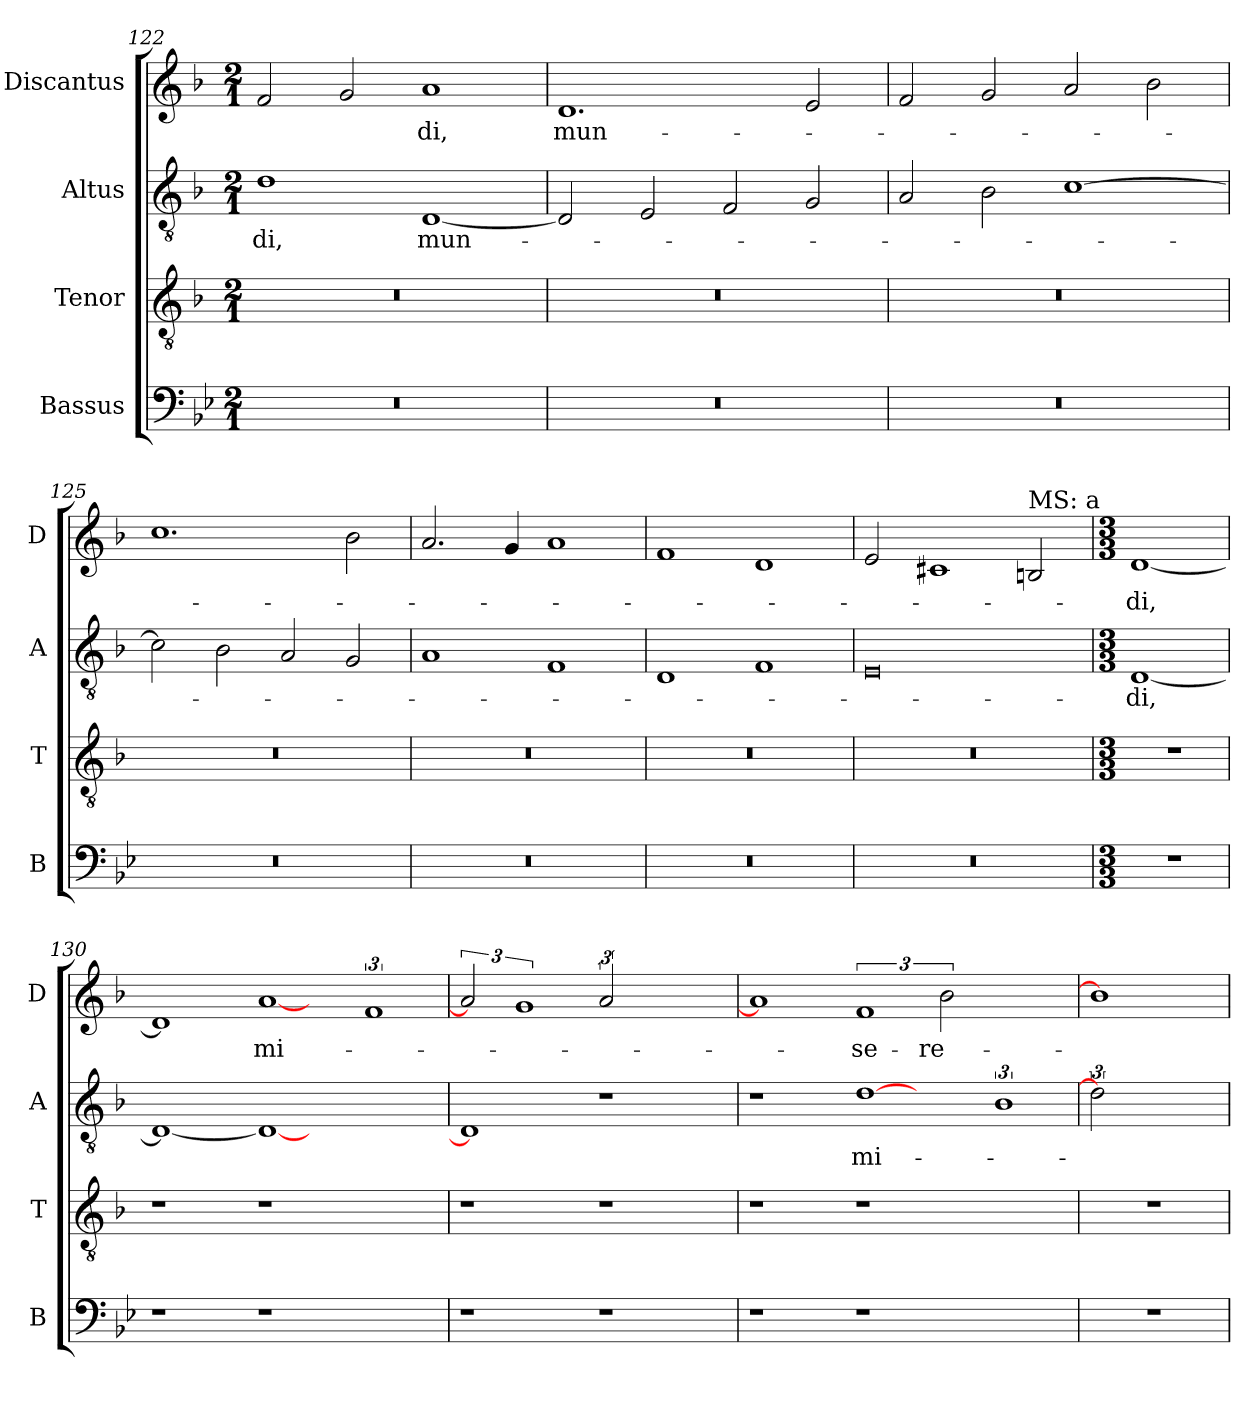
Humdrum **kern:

**kern	**kern	**kern	**text	**kern	**text
*part4	*part3	*part2	*part2	*part1	*part1
*staff4	*staff3	*staff2	*staff2	*staff1	*staff1
*I"Bassus	*I"Tenor	*I"Altus	*	*I"Discantus	*
*I'B	*I'T	*I'A	*	*I'D	*
*clefF4	*clefGv2	*clefGv2	*	*clefG2	*
*k[b-e-]	*k[b-]	*k[b-]	*	*k[b-]	*
*M2/1	*M2/1	*M2/1	*	*M2/1	*
=122	=122	=122	=122	=122	=122
0r	0r	1d	-di,	2f	.
.	.	.	.	2g	.
.	.	[1D	mun-	1a	-di,
=123	=123	=123	=123	=123	=123
0r	0r	2D]	.	1.d	mun-
.	.	2E	.	.	.
.	.	2F	.	.	.
.	.	2G	.	2e	.
=124	=124	=124	=124	=124	=124
0r	0r	2A	.	2f	.
.	.	2B-	.	2g	.
.	.	[1c	.	2a	.
.	.	.	.	2b-	.
=125	=125	=125	=125	=125	=125
0r	0r	2c]	.	1.cc	.
.	.	2B-	.	.	.
.	.	2A	.	.	.
.	.	2G	.	2b-	.
=126	=126	=126	=126	=126	=126
0r	0r	1A	.	2.a	.
.	.	.	.	4g	.
.	.	1F	.	1a	.
=127	=127	=127	=127	=127	=127
0r	0r	1D	.	1f	.
.	.	1F	.	1d	.
=128	=128	=128	=128	=128	=128
0r	0r	0E	.	2e	.
.	.	.	.	1c#X	.
!	!	!	!	!LO:TX:a:t=MS&colon; a	!
.	.	.	.	2Bn	.
=129	=129	=129	=129	=129	=129
*M3/3	*M3/3	*M3/3	*	*M3/3	*
1r	1r	[1D	-di,	[1d	-di,
=130	=130	=130	=130	=130	=130
1r	1r	1D_	.	1d]	.
1r	1r	1D_	.	[1a	mi-
3%2ryy	3%2ryy	3%2ryy	.	3%2f	.
=131	=131	=131	=131	=131	=131
1r	1r	1D]	.	3a]	.
.	.	.	.	3%2g	.
1r	1r	1r	.	[3a	.
.	.	.	.	3%2ryy	.
=132	=132	=132	=132	=132	=132
1r	1r	1r	.	1a]	.
1r	1r	[1d	mi-	3%2f	-se-
.	.	.	.	[3b-	-re-
3%2ryy	3%2ryy	3%2B-	.	3%2ryy	.
=133	=133	=133	=133	=133	=133
1r	1r	3d]	.	1b-]	.
.	.	3%2ryy	.	.	.
=	=	=	=	=	=
*-	*-	*-	*-	*-	*-
